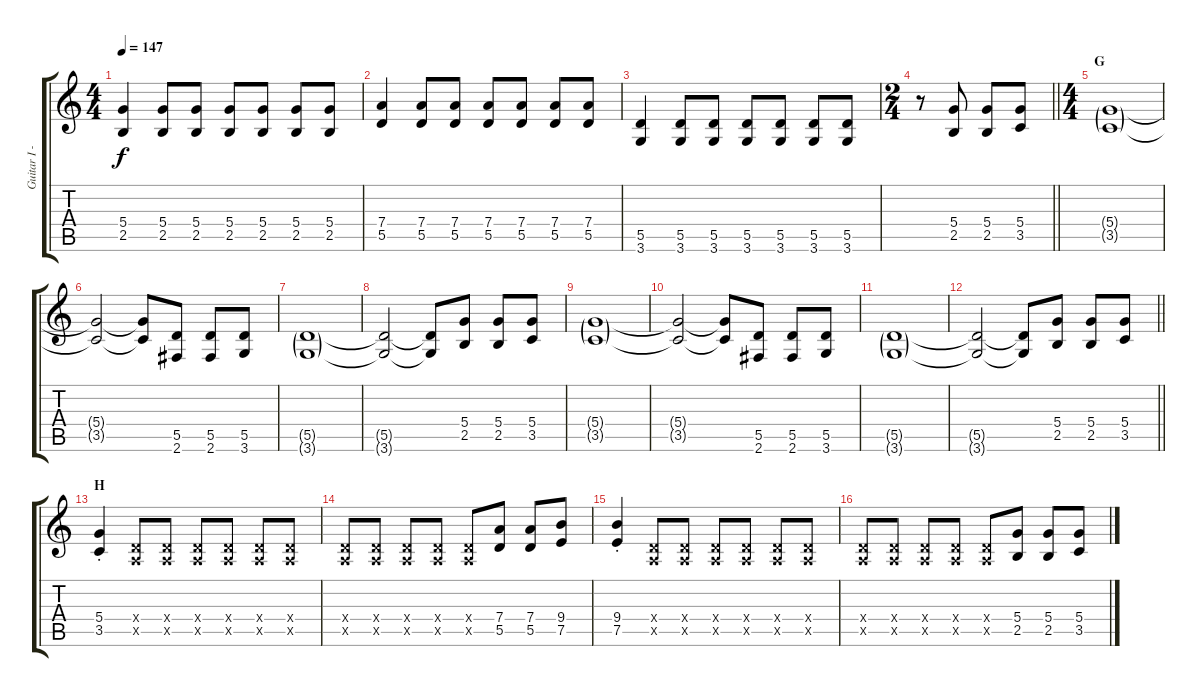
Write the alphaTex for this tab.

\track ("Guitar I - Gotoh" "Guitar I -") {instrument distortionguitar}
\staff {score tabs}
\tuning (E4 B3 G3 D3 A2 E2) {hide}
\ts (4 4)
\tempo 147
\clef g2
\ks c
(5.4 2.5).4{dy f} (5.4 2.5).8 (5.4 2.5).8 (5.4 2.5).8 (5.4 2.5).8 (5.4 2.5).8 (5.4 2.5).8 |
(7.4 5.5).4 (7.4 5.5).8 (7.4 5.5).8 (7.4 5.5).8 (7.4 5.5).8 (7.4 5.5).8 (7.4 5.5).8 |
(5.5 3.6).4 (5.5 3.6).8 (5.5 3.6).8 (5.5 3.6).8 (5.5 3.6).8 (5.5 3.6).8 (5.5 3.6).8 |
\ts (2 4)
\barLineRight lightlight
r.8 (5.4 2.5).8 (5.4 2.5).8 (5.4 3.5).8 |
\ts (4 4)
\section ("" "G")
(5.4{g} 3.5{g}).1 |
(5.4{t} 3.5{t}).2 (5.4{t} 3.5{t}).8 (5.5 2.6).8 (5.5 2.6).8 (5.5 3.6).8 |
(5.5{g} 3.6{g}).1 |
(5.5{t} 3.6{t}).2 (5.5{t} 3.6{t}).8 (5.4 2.5).8 (5.4 2.5).8 (5.4 3.5).8 |
(5.4{g} 3.5{g}).1 |
(5.4{t} 3.5{t}).2 (5.4{t} 3.5{t}).8 (5.5 2.6).8 (5.5 2.6).8 (5.5 3.6).8 |
(5.5{g} 3.6{g}).1 |
\barLineRight lightlight
(5.5{t} 3.6{t}).2 (5.5{t} 3.6{t}).8 (5.4 2.5).8 (5.4 2.5).8 (5.4 3.5).8 |
\section ("" "H")
(5.4{st} 3.5{st}).4 (0.4{x} 0.5{x}).8 (0.4{x} 0.5{x}).8 (0.4{x} 0.5{x}).8 (0.4{x} 0.5{x}).8 (0.4{x} 0.5{x}).8 (0.4{x} 0.5{x}).8 |
(0.4{x} 0.5{x}).8 (0.4{x} 0.5{x}).8 (0.4{x} 0.5{x}).8 (0.4{x} 0.5{x}).8 (0.4{x} 0.5{x}).8 (7.4 5.5).8 (7.4 5.5).8 (9.4 7.5).8 |
(9.4{st} 7.5{st}).4 (0.4{x} 0.5{x}).8 (0.4{x} 0.5{x}).8 (0.4{x} 0.5{x}).8 (0.4{x} 0.5{x}).8 (0.4{x} 0.5{x}).8 (0.4{x} 0.5{x}).8 |
(0.4{x} 0.5{x}).8 (0.4{x} 0.5{x}).8 (0.4{x} 0.5{x}).8 (0.4{x} 0.5{x}).8 (0.4{x} 0.5{x}).8 (5.4 2.5).8 (5.4 2.5).8 (5.4 3.5).8
